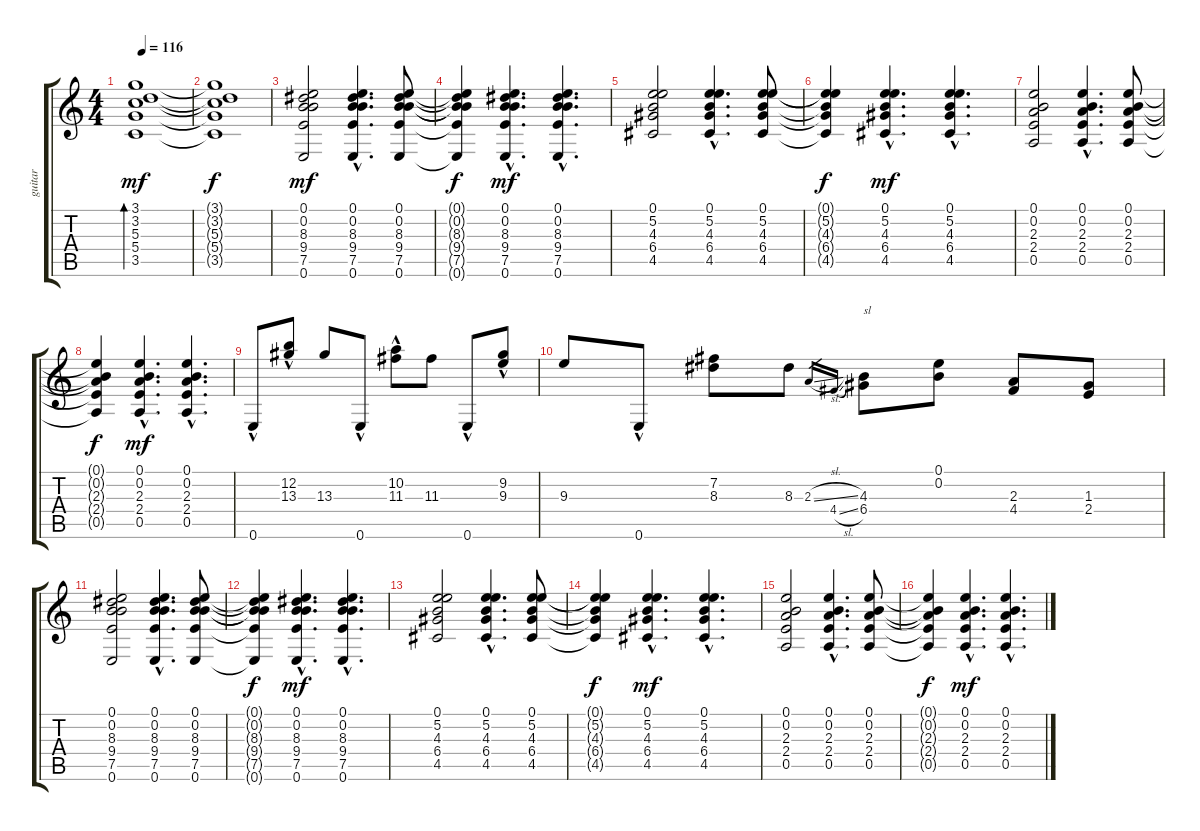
\track ("guitar" "guitar") {instrument acousticguitarsteel}
\staff {score tabs}
\tuning (E4 B3 G3 D3 A2 E2) {hide}
\ts (4 4)
\tempo 116
\clef g2
\ks c
(3.1 3.2 5.3 5.4 3.5).1{bd 240 dy mf} |
(3.1{t} 3.2{t} 5.3{t} 5.4{t} 3.5{t}).1{dy f} |
(0.1 0.2 8.3 9.4 7.5 0.6).2{dy mf} (0.1{hac} 0.2{hac} 8.3{hac} 9.4{hac} 7.5{hac} 0.6{hac}).4{d} (0.1 0.2 8.3 9.4 7.5 0.6).8 |
(0.1{t} 0.2{t} 8.3{t} 9.4{t} 7.5{t} 0.6{t}).4{dy f} (0.1{hac} 0.2{hac} 8.3{hac} 9.4{hac} 7.5{hac} 0.6{hac}).4{d dy mf} (0.1{hac} 0.2{hac} 8.3{hac} 9.4{hac} 7.5{hac} 0.6{hac}).4{d} |
(0.1 5.2 4.3 6.4 4.5).2 (0.1{hac} 5.2{hac} 4.3{hac} 6.4{hac} 4.5{hac}).4{d} (0.1 5.2 4.3 6.4 4.5).8 |
(0.1{t} 5.2{t} 4.3{t} 6.4{t} 4.5{t}).4{dy f} (0.1{hac} 5.2{hac} 4.3{hac} 6.4{hac} 4.5{hac}).4{d dy mf} (0.1{hac} 5.2{hac} 4.3{hac} 6.4{hac} 4.5{hac}).4{d} |
(0.1 0.2 2.3 2.4 0.5).2 (0.1{hac} 0.2{hac} 2.3{hac} 2.4{hac} 0.5{hac}).4{d} (0.1 0.2 2.3 2.4 0.5).8 |
(0.1{t} 0.2{t} 2.3{t} 2.4{t} 0.5{t}).4{dy f} (0.1{hac} 0.2{hac} 2.3{hac} 2.4{hac} 0.5{hac}).4{d dy mf} (0.1{hac} 0.2{hac} 2.3{hac} 2.4{hac} 0.5{hac}).4{d} |
0.6{hac}.8 (12.2{hac} 13.3).8 13.3.8 0.6{hac}.8 (10.2{hac} 11.3).8 11.3.8 0.6{hac}.8 (9.2{hac} 9.3).8 |
9.3.8 0.6{hac}.8 (7.2 8.3).8 8.3.8 2.3{sl}.16{gr} 4.4{sl}.16{gr} (4.3 6.4).8{txt "sl"} (0.1 0.2).8 (2.3 4.4).8 (1.3 2.4).8 |
(0.1 0.2 8.3 9.4 7.5 0.6).2 (0.1{hac} 0.2{hac} 8.3{hac} 9.4{hac} 7.5{hac} 0.6{hac}).4{d} (0.1 0.2 8.3 9.4 7.5 0.6).8 |
(0.1{t} 0.2{t} 8.3{t} 9.4{t} 7.5{t} 0.6{t}).4{dy f} (0.1{hac} 0.2{hac} 8.3{hac} 9.4{hac} 7.5{hac} 0.6{hac}).4{d dy mf} (0.1{hac} 0.2{hac} 8.3{hac} 9.4{hac} 7.5{hac} 0.6{hac}).4{d} |
(0.1 5.2 4.3 6.4 4.5).2 (0.1{hac} 5.2{hac} 4.3{hac} 6.4{hac} 4.5{hac}).4{d} (0.1 5.2 4.3 6.4 4.5).8 |
(0.1{t} 5.2{t} 4.3{t} 6.4{t} 4.5{t}).4{dy f} (0.1{hac} 5.2{hac} 4.3{hac} 6.4{hac} 4.5{hac}).4{d dy mf} (0.1{hac} 5.2{hac} 4.3{hac} 6.4{hac} 4.5{hac}).4{d} |
(0.1 0.2 2.3 2.4 0.5).2 (0.1{hac} 0.2{hac} 2.3{hac} 2.4{hac} 0.5{hac}).4{d} (0.1 0.2 2.3 2.4 0.5).8 |
(0.1{t} 0.2{t} 2.3{t} 2.4{t} 0.5{t}).4{dy f} (0.1{hac} 0.2{hac} 2.3{hac} 2.4{hac} 0.5{hac}).4{d dy mf} (0.1{hac} 0.2{hac} 2.3{hac} 2.4{hac} 0.5{hac}).4{d}
